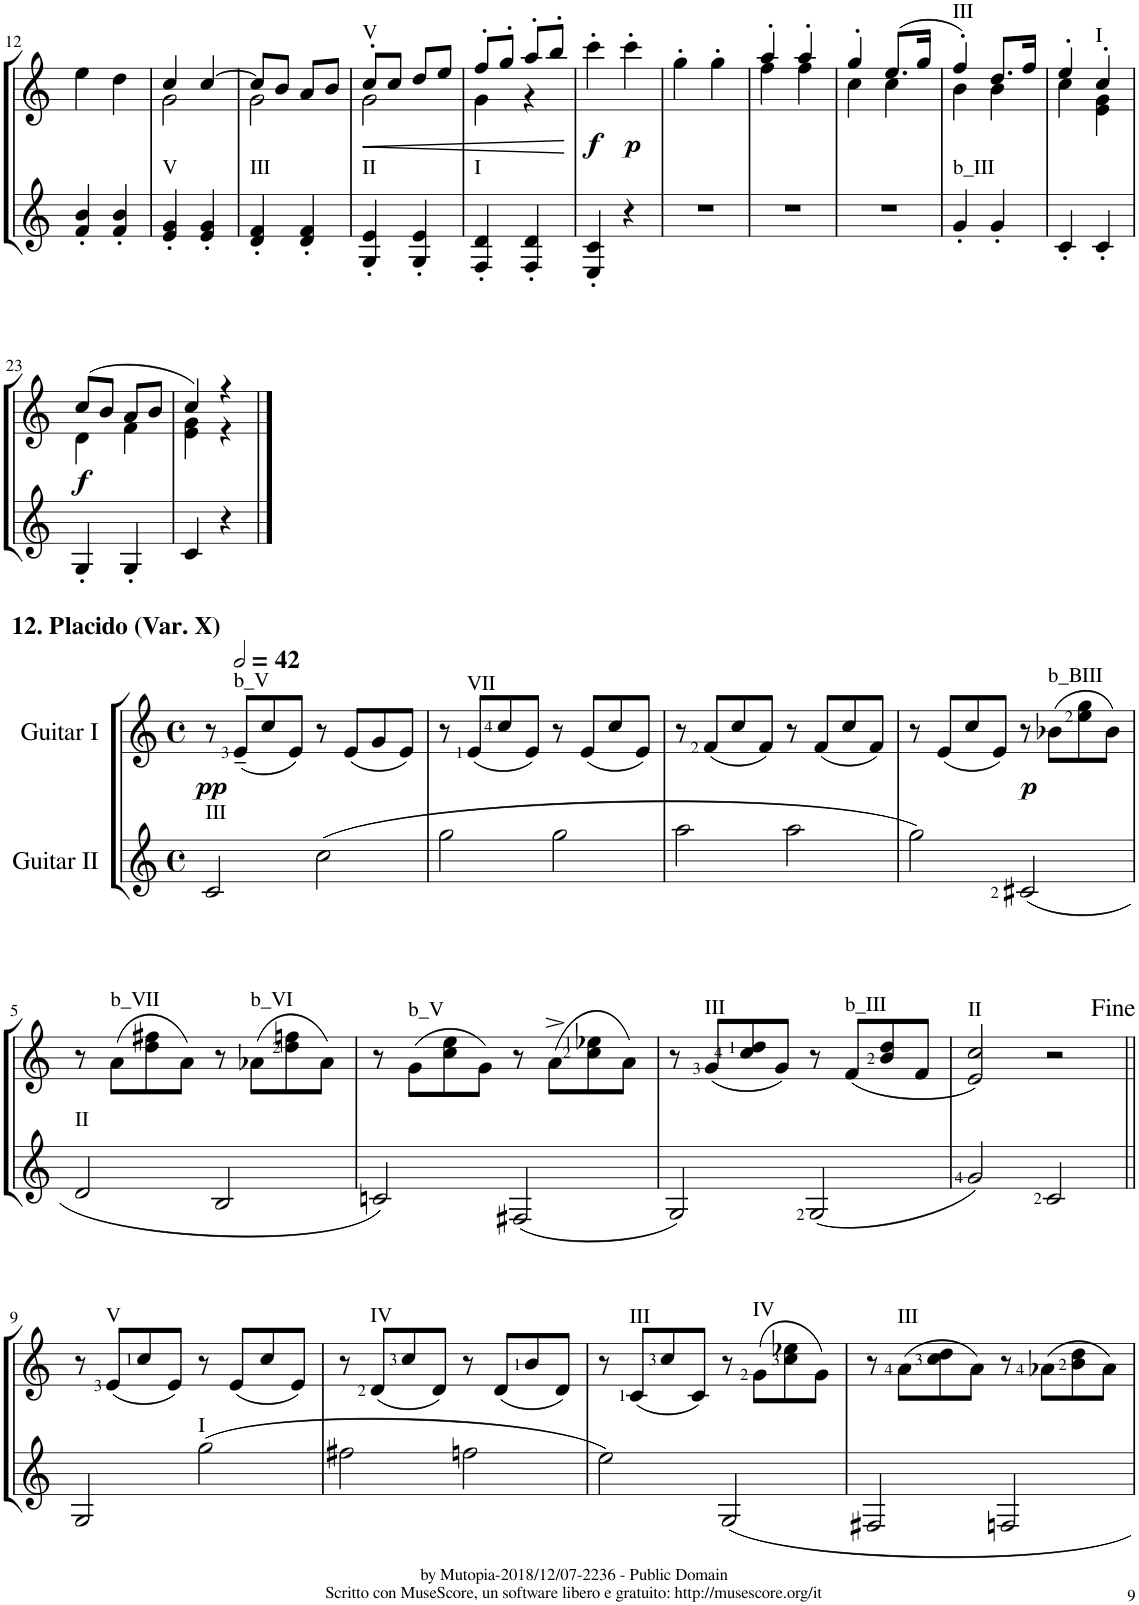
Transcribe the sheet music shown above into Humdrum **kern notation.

**kern	**kern	**dynam
*part2	*part1	*part1
*staff2	*staff1	*staff1
*I"Guitar II	*I"Guitar I	*
!!LO:PB:g=z
*clefG2	*clefG2	*
*Trd7c12	*Trd7c12	*
*k[]	*k[]	*
*M2/4	*M2/4	*
=12	=12	=12
4f/' 4b/'	4ee\	.
4f/' 4b/'	4dd\	.
=13	=13	=13
*	*^	*
!LO:TX:a:t=V	!	!	!
4e/' 4g/'	4cc/	2g\	.
4e/' 4g/'	[4cc/	.	.
=14	=14	=14	=14
!LO:TX:a:t=III	!	!	!
4d/' 4f/'	8cc/L]	2g\	.
.	8b/J	.	.
4d/' 4f/'	8a/L	.	.
.	8b/J	.	.
=15	=15	=15	=15
!	!LO:TX:a:t=V	!	!
!LO:TX:a:t=II	!	!	!
!	!	!	!LO:HP:b
4G/' 4e/'	8cc'/L	2g\	<
.	8cc/J	.	.
4G/' 4e/'	8dd/L	.	.
.	8ee/J	.	.
=16	=16	=16	=16
!LO:TX:a:t=I	!	!	!
4F/' 4d/'	8ff'/L	4g\	.
.	8gg'/J	.	.
4F/' 4d/'	8aa'/L	4r	.
.	8bb'/J	.	.
*	*v	*v	*
.	.	[
=17	=17	=17
!	!	!LO:DY:b
4E/' 4c/'	4ccc'\	f
!	!	!LO:DY:b
4r	4ccc'\	p
=18	=18	=18
2r	4gg'\	.
.	4gg'\	.
=19	=19	=19
*	*^	*
2r	4aa'/	4ff\	.
.	4aa'/	4ff\	.
=20	=20	=20	=20
2r	4gg'/	4cc\	.
.	(8.ee/L	4cc\	.
.	16gg/Jk	.	.
=21	=21	=21	=21
!	!LO:TX:a:t=III	!	!
!LO:TX:a:t=b_III	!	!	!
4g'/	4ff'/)	4b\	.
4g'/	8.dd/L	4b\	.
.	16ff/Jk	.	.
=22	=22	=22	=22
4c'/	4ee'/	4cc\	.
!	!LO:TX:a:t=I	!	!
4c'/	4cc'/	4e\ 4g\	.
!!LO:LB:g=z	!!
=23	=23	=23	=23
!	!	!	!LO:DY:b
4G'/	(8cc/L	4d\	f
.	8b/J	.	.
4G'/	8a/L	4f\	.
.	8b/J	.	.
=24	=24	=24	=24
4c/	4cc/)	4e\ 4g\	.
4r	4r	4r	.
*	*v	*v	*
!!LO:LB:g=z
==1	==1	==1
*M4/4	*M4/4	*
*met(c)	*met(c)	*
*	*^	*
!	!LO:TX:a:B:t=12. Placido (Var. X)	!	!
!LO:TX:a:t=III	!	!	!
!	!	!	!LO:DY:b
*	*v	*v	*
2c/	8r	pp
*	*MM84	*
!	!LO:TX:a:t=b_V	!
.	(8e~/L	.
.	8cc/	.
.	8e/J)	.
(2cc\	8r	.
.	(8e/L	.
.	8g/	.
.	8e/J)	.
=2	=2	=2
2gg\	8r	.
!	!LO:TX:a:t=VII	!
.	(8e/L	.
.	8cc/	.
.	8e/J)	.
2gg\	8r	.
.	(8e/L	.
.	8cc/	.
.	8e/J)	.
=3	=3	=3
2aa\	8r	.
.	(8f/L	.
.	8cc/	.
.	8f/J)	.
2aa\	8r	.
.	(8f/L	.
.	8cc/	.
.	8f/J)	.
=4	=4	=4
2gg\)	8r	.
.	(8e/L	.
.	8cc/	.
.	8e/J)	.
!	!	!LO:DY:b
(<2c#X/	8r	p
!	!LO:TX:a:t=b_BIII	!
.	(8b-X\L	.
.	8ee\ 8gg\	.
.	8b-\J)	.
!!LO:LB:g=z
=5	=5	=5
!LO:TX:a:t=II	!	!
2d/	8r	.
!	!LO:TX:a:t=b_VII	!
.	(8a\L	.
.	8dd\ 8ff#X\	.
.	8a\J)	.
2B/	8r	.
!	!LO:TX:a:t=b_VI	!
.	(8a-X\L	.
.	8dd\ 8ffn\	.
.	8a-\J)	.
=6	=6	=6
2cn/)	8r	.
!	!LO:TX:a:t=b_V	!
.	(8g\L	.
.	8cc\ 8ee\	.
.	8g\J)	.
(2F#X/	8r	.
.	(8a^\L	.
.	8cc\ 8ee-X\	.
.	8a\J)	.
=7	=7	=7
2G/)	8r	.
!	!LO:TX:a:t=III	!
.	(8g/L	.
.	8cc/ 8dd/	.
.	8g/J)	.
(2G/	8r	.
!	!LO:TX:a:t=b_III	!
.	(8f/L	.
.	8b/ 8dd/	.
.	8f/J	.
=8	=8	=8
!	!LO:TX:a:t=II	!
2g/)	2e/ 2cc/)	.
2c/	2r	.
!!LO:LB:g=z
=9||	=9||	=9||
2G/	8r	.
!	!LO:TX:a:t=V	!
.	(8e/L	.
.	8cc/	.
.	8e/J)	.
!LO:TX:a:t=I	!	!
(2gg\	8r	.
.	(8e/L	.
.	8cc/	.
.	8e/J)	.
=10	=10	=10
2ff#X\	8r	.
!	!LO:TX:a:t=IV	!
.	(8d/L	.
.	8cc/	.
.	8d/J)	.
2ffn\	8r	.
.	(8d/L	.
.	8b/	.
.	8d/J)	.
=11	=11	=11
2ee\)	8r	.
!	!LO:TX:a:t=III	!
.	(8c/L	.
.	8cc/	.
.	8c/J)	.
2G/	8r	.
!	!LO:TX:a:t=IV	!
.	(8g\L	.
.	8cc\ 8ee-X\	.
.	8g\J)	.
=12	=12	=12
2F#X/	8r	.
!	!LO:TX:a:t=III	!
.	(8a\L	.
.	8cc\ 8dd\	.
.	8a\J)	.
2Fn/	8r	.
.	(8a-X\L	.
.	8b\ 8dd\	.
.	8a-\J)	.
=	=	=
*-	*-	*-
